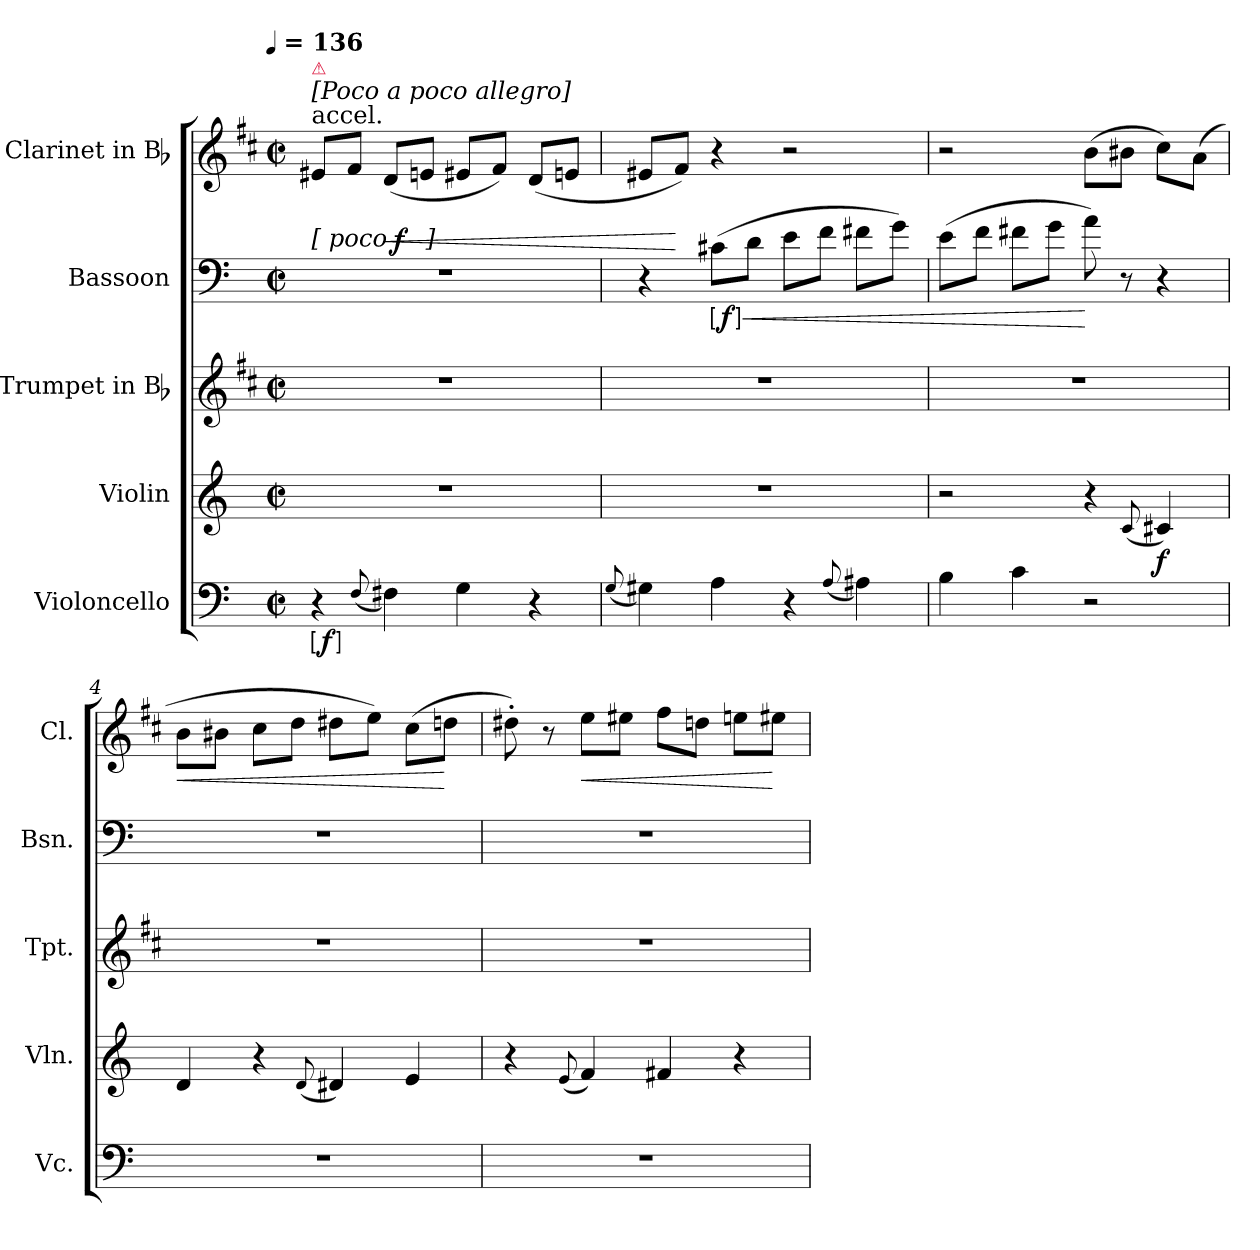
**kern	**dynam	**kern	**dynam	**kern	**kern	**dynam	**kern	**dynam
*part5	*part5	*part4	*part4	*part3	*part2	*part2	*part1	*part1
*staff5	*staff5	*staff4	*staff4	*staff3	*staff2	*staff2	*staff1	*staff1
*I"Violoncello	*	*I"Violin	*	*I"Trumpet in Bb	*I"Bassoon	*	*I"Clarinet in Bb	*
*I'Vc.	*	*I'Vln.	*	*I'Tpt.	*I'Bsn.	*	*I'Cl.	*
*clefF4	*	*clefG2	*	*clefG2	*clefF4	*	*clefG2	*
*	*	*	*	*ITrd1c2	*	*	*ITrd1c2	*
*k[]	*	*k[]	*	*k[]	*k[]	*	*k[]	*
*C:	*	*C:	*	*C:	*C:	*	*C:	*
!!LO:TX:omd:t=[quarter] = 136
*M2/2	*	*M2/2	*	*M2/2	*M2/2	*	*M2/2	*
*met(c|)	*	*met(c|)	*	*met(c|)	*met(c|)	*	*met(c|)	*
*MM136	*	*MM136	*	*MM136	*MM136	*	*MM136	*
=1	=1	=1	=1	=1	=1	=1	=1	=1
!	!	!	!	!	!	!	!LO:TX:a:t=accel.	!
!	!	!	!	!	!	!	!LO:TX:a:B:t=[Poco a poco allegro]	!
!	!	!	!	!	!	!	!LO:TX:a:color=crimson:t=⚠	!
!	!LO:DY:ed=brack	!	!	!	!	!	!	!LO:DY:t=[ poco %s ]
4r	f	1r	.	1r	1r	.	8d#XL	f
.	.	.	.	.	.	.	8eJ	.
(8qqF/	.	.	.	.	.	.	.	.
!	!	!	!	!	!	!	!	!LO:HP:b
4F#X)	.	.	.	.	.	.	(8cL	<
.	.	.	.	.	.	.	8dnJ	.
4G	.	.	.	.	.	.	8d#XL	.
.	.	.	.	.	.	.	8eJ)	.
4r	.	.	.	.	.	.	(8cL	.
.	.	.	.	.	.	.	8dnJ	.
=2	=2	=2	=2	=2	=2	=2	=2	=2
(8qqG/	.	.	.	.	.	.	.	.
*	*	*	*	*	*clefC4	*	*	*
4G#X)	.	1r	.	1r	4r	.	8d#XL	.
.	.	.	.	.	.	.	8eJ)	[
!	!	!	!	!	!	!LO:HP:b	!	!
!	!	!	!	!	!	!LO:DY:n=1:ed=brack	!	!
4A	.	.	.	.	(8c#XL	< f	4r	.
.	.	.	.	.	8dJ	.	.	.
4r	.	.	.	.	8eL	.	2r	.
.	.	.	.	.	8fJ	.	.	.
(8qqA/	.	.	.	.	.	.	.	.
4A#X)	.	.	.	.	8f#XL	.	.	.
.	.	.	.	.	8gJ)	.	.	.
=3	=3	=3	=3	=3	=3	=3	=3	=3
4B	.	2r	.	1r	(8eL	.	2r	.
.	.	.	.	.	8fJ	.	.	.
4c	.	.	.	.	8f#XL	.	.	.
.	.	.	.	.	8gJ	.	.	.
2r	.	4r	.	.	8a)	[	(8aL	.
.	.	.	.	.	8r	.	8a#XJ	.
.	.	(8qqc/	.	.	.	.	.	.
.	.	4c#X)	f	.	4r	.	8bL)	.
.	.	.	.	.	.	.	(8gJ	.
=4	=4	=4	=4	=4	=4	=4	=4	=4
!	!	!	!	!	!	!	!	!LO:HP:b
1r	.	4d	.	1r	1r	.	8aL	<
.	.	.	.	.	.	.	8a#XJ	.
.	.	4r	.	.	.	.	8bL	.
.	.	.	.	.	.	.	8ccJ	.
.	.	(8qqd/	.	.	.	.	.	.
.	.	4d#X)	.	.	.	.	8cc#XL	.
.	.	.	.	.	.	.	8ddJ)	.
.	.	4e	.	.	.	.	(8bL	.
.	.	.	.	.	.	.	8ccnJ	[
=5	=5	=5	=5	=5	=5	=5	=5	=5
1r	.	4r	.	1r	1r	.	8cc#X')	.
.	.	.	.	.	.	.	8r	.
.	.	(8qqe/	.	.	.	.	.	.
!	!	!	!	!	!	!	!	!LO:HP:b
.	.	4f)	.	.	.	.	8ddL	<
.	.	.	.	.	.	.	8dd#XJ	.
.	.	4f#X	.	.	.	.	8eeL	.
.	.	.	.	.	.	.	8ccnJ	.
.	.	4r	.	.	.	.	8ddnL	.
.	.	.	.	.	.	.	8dd#XJ	[
=	=	=	=	=	=	=	=	=
*-	*-	*-	*-	*-	*-	*-	*-	*-
